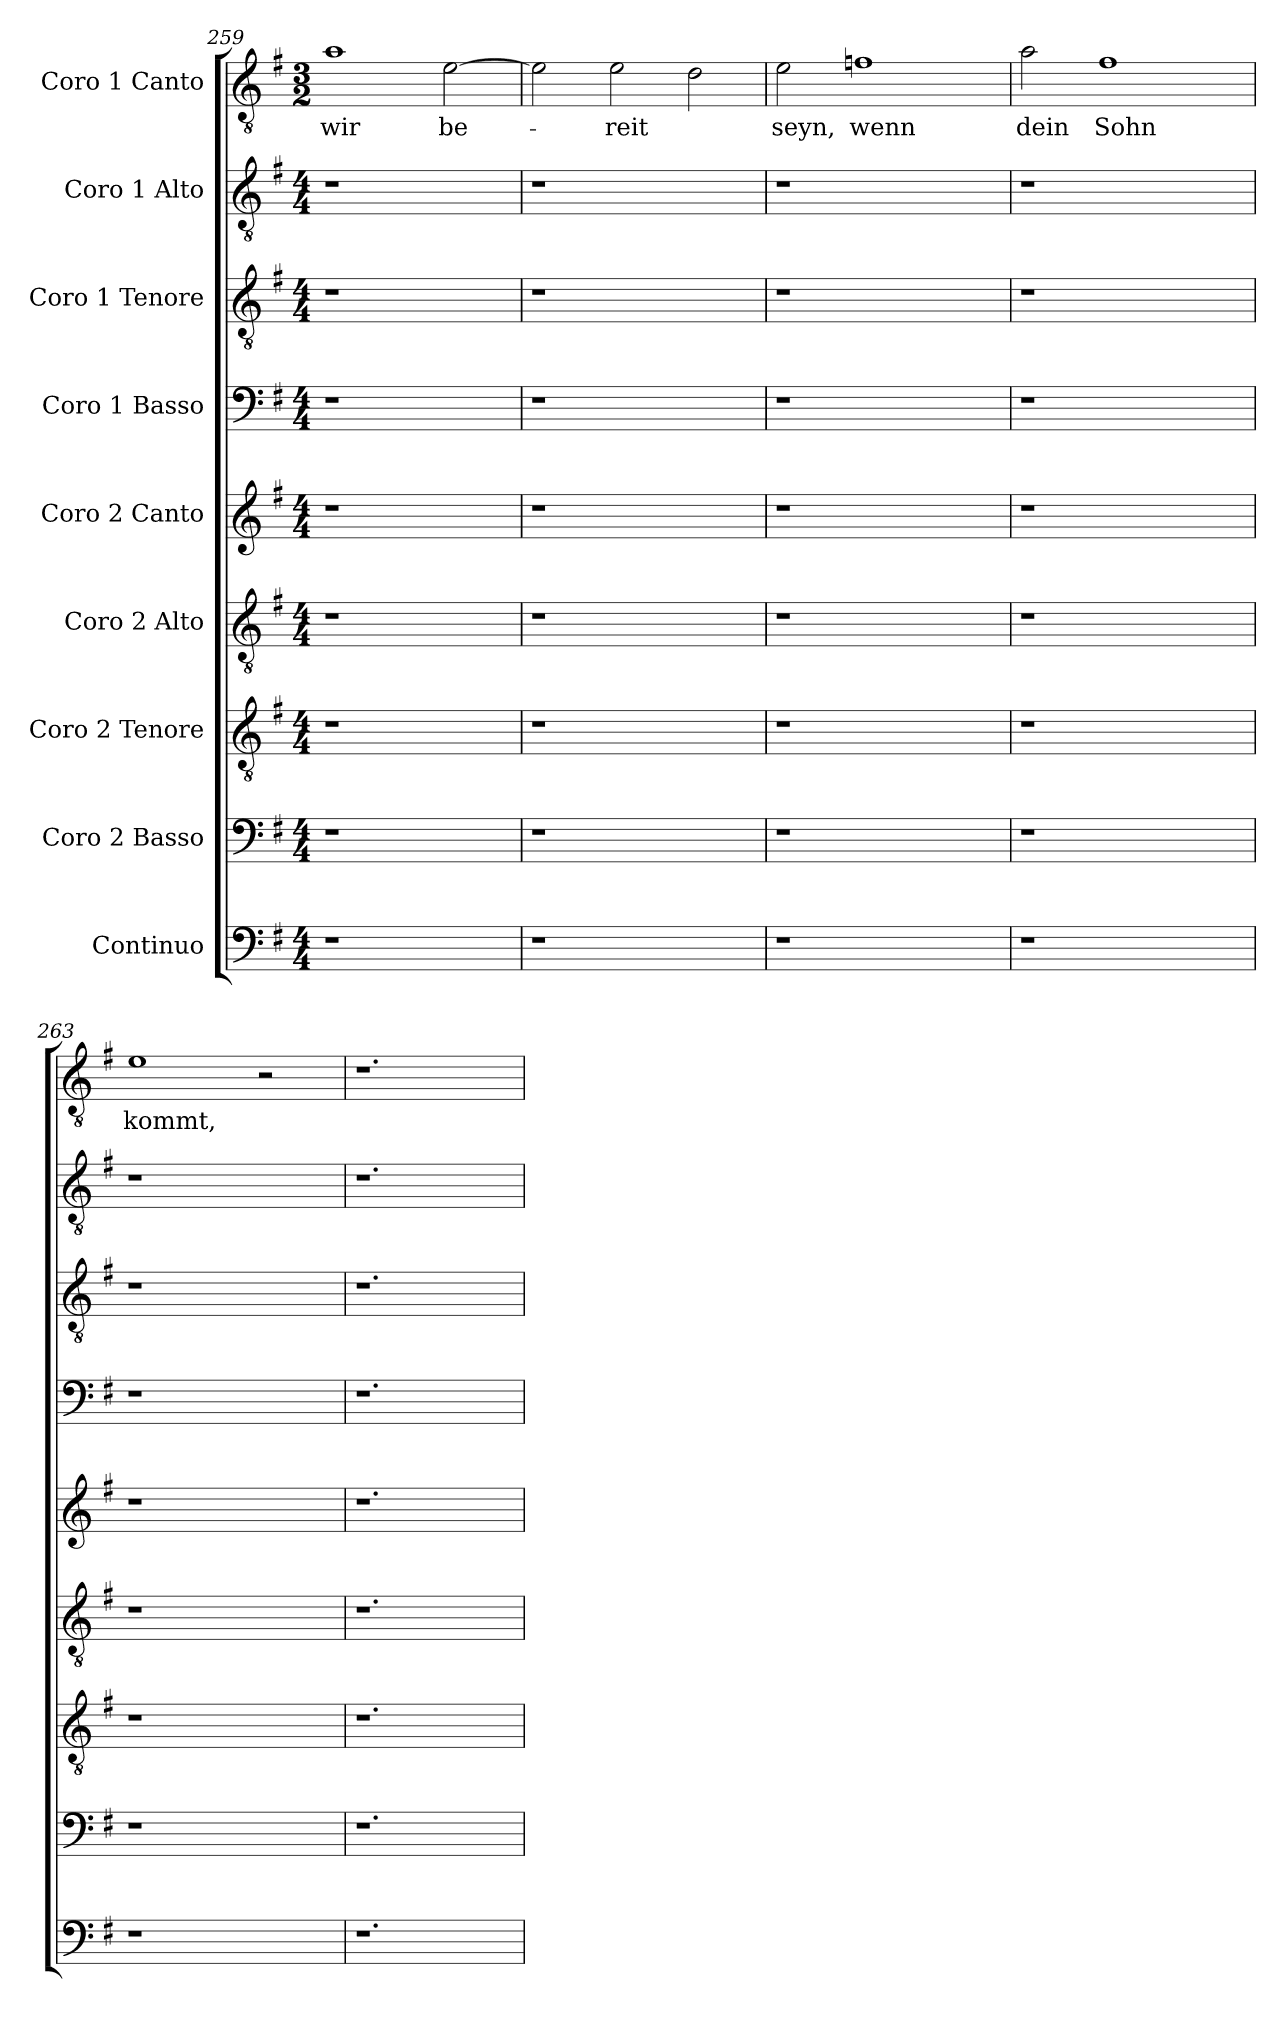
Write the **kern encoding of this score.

**kern	**kern	**kern	**kern	**kern	**kern	**kern	**kern	**kern	**text
*part9	*part8	*part7	*part6	*part5	*part4	*part3	*part2	*part1	*part1
*staff9	*staff8	*staff7	*staff6	*staff5	*staff4	*staff3	*staff2	*staff1	*staff1
*I"Continuo	*I"Coro 2  Basso	*I"Coro 2  Tenore	*I"Coro 2  Alto	*I"Coro 2  Canto	*I"Coro 1  Basso	*I"Coro 1  Tenore	*I"Coro 1  Alto	*I"Coro 1  Canto	*
*clefF4	*clefF4	*clefGv2	*clefGv2	*clefG2	*clefF4	*clefGv2	*clefGv2	*clefGv2	*
*k[f#]	*k[f#]	*k[f#]	*k[f#]	*k[f#]	*k[f#]	*k[f#]	*k[f#]	*k[f#]	*
*G:	*G:	*G:	*G:	*G:	*G:	*G:	*G:	*G:	*
*M4/4	*M4/4	*M4/4	*M4/4	*M4/4	*M4/4	*M4/4	*M4/4	*M3/2	*
=259	=259	=259	=259	=259	=259	=259	=259	=259	=259
!	!	!	!	!	!	!	!	!	!LO:LY:b:cj
1r	1r	1r	1r	1r	1r	1r	1r	1a	wir
!	!	!	!	!	!	!	!	!	!LO:LY:b:cj
2ryy	2ryy	2ryy	2ryy	2ryy	2ryy	2ryy	2ryy	[>2e\	be-
=260	=260	=260	=260	=260	=260	=260	=260	=260	=260
1r	1r	1r	1r	1r	1r	1r	1r	2e\]	.
!	!	!	!	!	!	!	!	!	!LO:LY:b:cj
.	.	.	.	.	.	.	.	2e\	-reit
2ryy	2ryy	2ryy	2ryy	2ryy	2ryy	2ryy	2ryy	2d\	.
=261	=261	=261	=261	=261	=261	=261	=261	=261	=261
!	!	!	!	!	!	!	!	!	!LO:LY:b:cj
1r	1r	1r	1r	1r	1r	1r	1r	2e\	seyn,
!	!	!	!	!	!	!	!	!	!LO:LY:b:cj
.	.	.	.	.	.	.	.	1fn	wenn
2ryy	2ryy	2ryy	2ryy	2ryy	2ryy	2ryy	2ryy	.	.
!!LO:LB:g=z
=262	=262	=262	=262	=262	=262	=262	=262	=262	=262
!	!	!	!	!	!	!	!	!	!LO:LY:b:cj
1r	1r	1r	1r	1r	1r	1r	1r	2a\	dein
!	!	!	!	!	!	!	!	!	!LO:LY:b:cj
.	.	.	.	.	.	.	.	1f#	Sohn
2ryy	2ryy	2ryy	2ryy	2ryy	2ryy	2ryy	2ryy	.	.
=263	=263	=263	=263	=263	=263	=263	=263	=263	=263
!	!	!	!	!	!	!	!	!	!LO:LY:b:cj
1r	1r	1r	1r	1r	1r	1r	1r	1e	kommt,
2ryy	2ryy	2ryy	2ryy	2ryy	2ryy	2ryy	2ryy	2r	.
=264	=264	=264	=264	=264	=264	=264	=264	=264	=264
1.r	1.r	1.r	1.r	1.r	1.r	1.r	1.r	1.r	.
=	=	=	=	=	=	=	=	=	=
*-	*-	*-	*-	*-	*-	*-	*-	*-	*-
